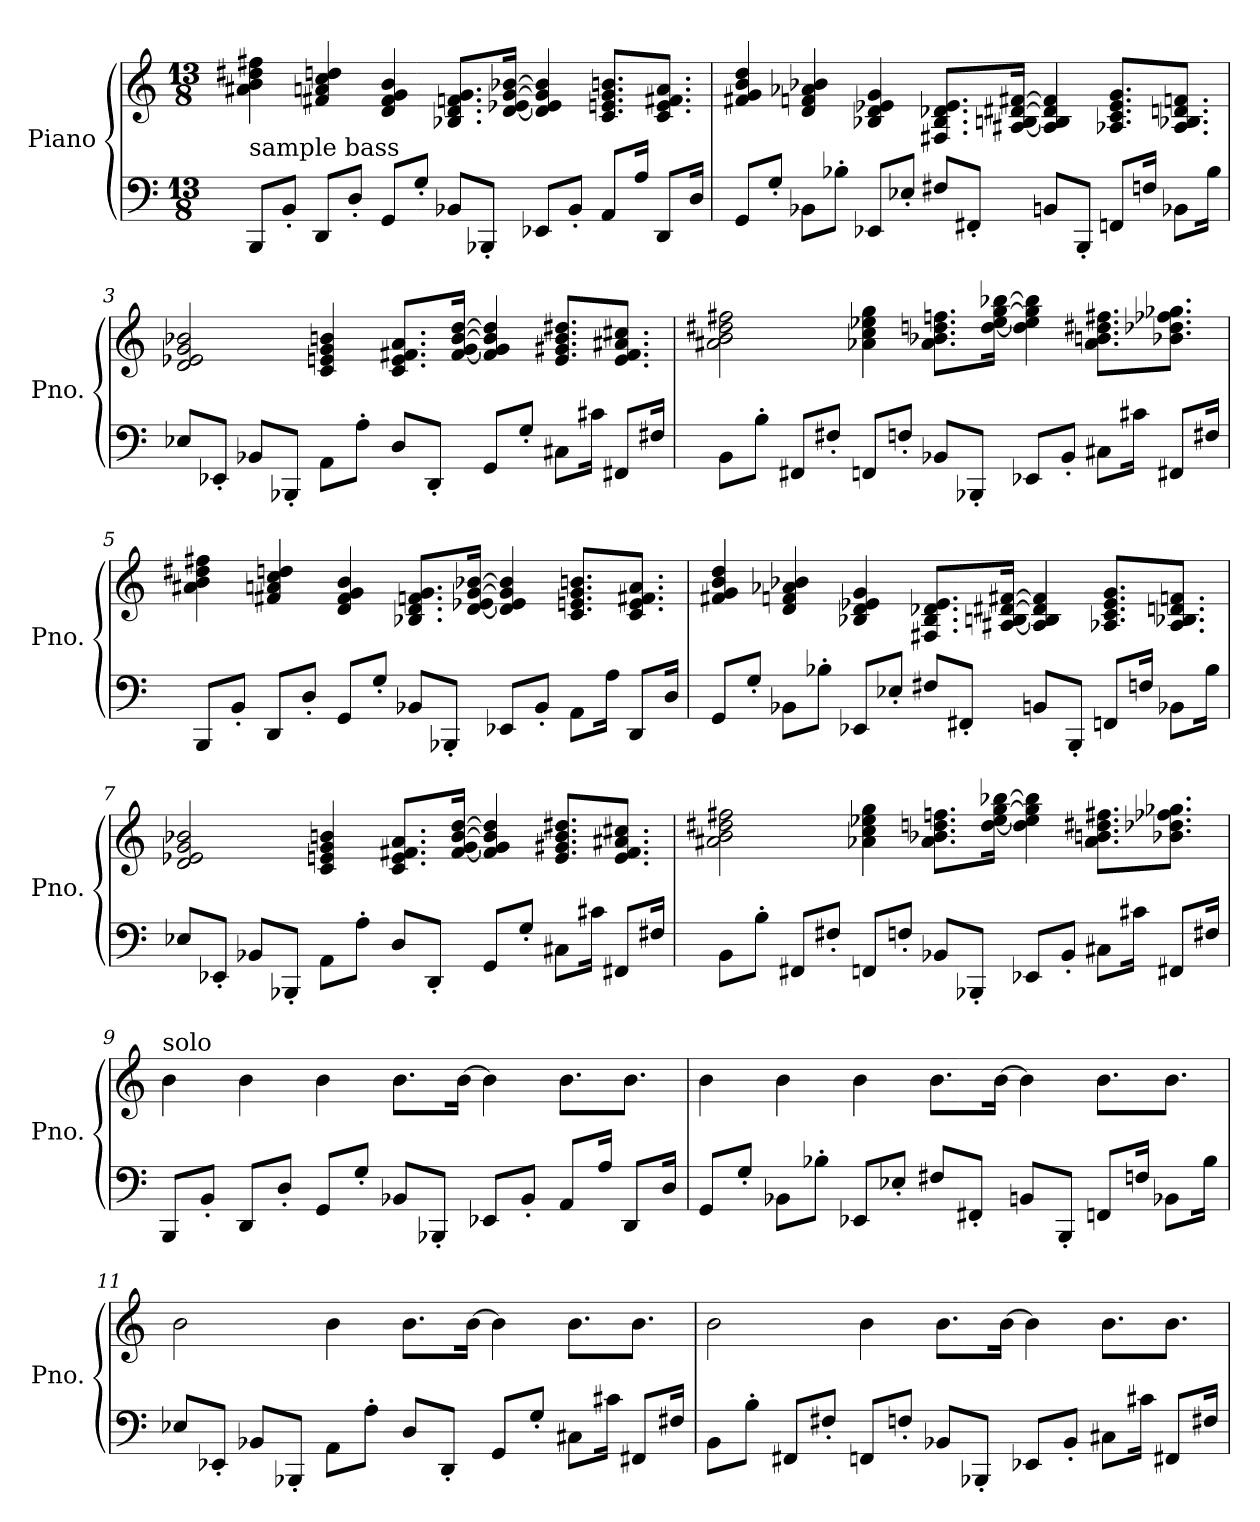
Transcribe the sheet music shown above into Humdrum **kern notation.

**kern	**kern
*part1	*part1
*staff2	*staff1
*I"Piano	*
*I'Pno.	*
*clefF4	*clefG2
*k[]	*k[]
*M13/8	*M13/8
*MM120	*MM120
=1	=1
!LO:TX:a:t=sample bass	!
8BBB/L	4a#X\ 4b\ 4dd#X\ 4ff#X\
8BB'/J	.
8DD/L	4f#X/ 4an/ 4cc/ 4ddn/
8D'/J	.
8GG/L	4d/ 4f#/ 4g/ 4b/
8G'/J	.
8BB-X/L	8.B-X/ 8.d/ 8.fn/ 8.g/L
8BBB-X'/J	.
.	[16d/ [16e-X/ [16g/ [16b-X/Jk
8EE-X/L	4d/] 4e-/] 4g/] 4b-/]
8BB-'/J	.
8AA/L	8.c/ 8.en/ 8.g/ 8.bn/L
16A/Jk	.
8DD/L	8.c/ 8.e/ 8.f#X/ 8.a/J
16D/Jk	.
=2	=2
8GG/L	4f#X/ 4g/ 4b/ 4dd/
8G'/J	.
8BB-X\L	4d/ 4fn/ 4a-X/ 4b-X/
8B-X'\J	.
8EE-X/L	4B-X/ 4d/ 4e-X/ 4g/
8E-X'/J	.
8F#X/L	8.F#X/ 8.B-/ 8.d-X/ 8.e-/L
8FF#X'/J	.
.	[16A#X/ [16Bn/ [16d#X/ [16f#X/Jk
8BBn/L	4A#/] 4B/] 4d#/] 4f#/]
8BBB'/J	.
8FFn/L	8.A-X/ 8.c/ 8.e-/ 8.g/L
16Fn/Jk	.
8BB-X\L	8.A-/ 8.B-X/ 8.dn/ 8.fn/J
16B-\Jk	.
!!LO:LB:g=z
=3	=3
8E-X/L	2d/ 2e-X/ 2g/ 2b-X/
8EE-X'/J	.
8BB-X/L	.
8BBB-X'/J	.
8AA\L	4c/ 4en/ 4g/ 4bn/
8A'\J	.
8D/L	8.c/ 8.e/ 8.f#X/ 8.a/L
8DD'/J	.
.	[16f#/ [16g/ [16b/ [16dd/Jk
8GG/L	4f#/] 4g/] 4b/] 4dd/]
8G'/J	.
8C#X\L	8.e/ 8.g#X/ 8.b/ 8.dd#X/L
16c#X\Jk	.
8FF#X/L	8.e/ 8.f#/ 8.a#X/ 8.cc#X/J
16F#X/Jk	.
!!LO:LB:g=z
=4	=4
8BB\L	2a#X\ 2b\ 2dd#X\ 2ff#X\
8B'\J	.
8FF#X/L	.
8F#X'/J	.
8FFn/L	4a-X\ 4cc\ 4ee-X\ 4gg\
8Fn'/J	.
8BB-X/L	8.a-\ 8.b-X\ 8.ddn\ 8.ffn\L
8BBB-X'/J	.
.	[16dd\ [16ee-\ [16gg\ [16bb-X\Jk
8EE-X/L	4dd\] 4ee-\] 4gg\] 4bb-\]
8BB-'/J	.
8C#X\L	8.a-\ 8.bn\ 8.dd#X\ 8.ff#X\L
16c#X\Jk	.
8FF#X/L	8.b-X\ 8.dd-X\ 8.ff-X\ 8.gg-X\J
16F#X/Jk	.
!!LO:LB:g=z
=5	=5
8BBB/L	4a#X\ 4b\ 4dd#X\ 4ff#X\
8BB'/J	.
8DD/L	4f#X/ 4an/ 4cc/ 4ddn/
8D'/J	.
8GG/L	4d/ 4f#/ 4g/ 4b/
8G'/J	.
8BB-X/L	8.B-X/ 8.d/ 8.fn/ 8.g/L
8BBB-X'/J	.
.	[16d/ [16e-X/ [16g/ [16b-X/Jk
8EE-X/L	4d/] 4e-/] 4g/] 4b-/]
8BB-'/J	.
8AA\L	8.c/ 8.en/ 8.g/ 8.bn/L
16A\Jk	.
8DD/L	8.c/ 8.e/ 8.f#X/ 8.a/J
16D/Jk	.
=6	=6
8GG/L	4f#X/ 4g/ 4b/ 4dd/
8G'/J	.
8BB-X\L	4d/ 4fn/ 4a-X/ 4b-X/
8B-X'\J	.
8EE-X/L	4B-X/ 4d/ 4e-X/ 4g/
8E-X'/J	.
8F#X/L	8.F#X/ 8.B-/ 8.d-X/ 8.e-/L
8FF#X'/J	.
.	[16A#X/ [16Bn/ [16d#X/ [16f#X/Jk
8BBn/L	4A#/] 4B/] 4d#/] 4f#/]
8BBB'/J	.
8FFn/L	8.A-X/ 8.c/ 8.e-/ 8.g/L
16Fn/Jk	.
8BB-X\L	8.A-/ 8.B-X/ 8.dn/ 8.fn/J
16B-\Jk	.
!!LO:LB:g=z
=7	=7
8E-X/L	2d/ 2e-X/ 2g/ 2b-X/
8EE-X'/J	.
8BB-X/L	.
8BBB-X'/J	.
8AA\L	4c/ 4en/ 4g/ 4bn/
8A'\J	.
8D/L	8.c/ 8.e/ 8.f#X/ 8.a/L
8DD'/J	.
.	[16f#/ [16g/ [16b/ [16dd/Jk
8GG/L	4f#/] 4g/] 4b/] 4dd/]
8G'/J	.
8C#X\L	8.e/ 8.g#X/ 8.b/ 8.dd#X/L
16c#X\Jk	.
8FF#X/L	8.e/ 8.f#/ 8.a#X/ 8.cc#X/J
16F#X/Jk	.
!!LO:LB:g=z
=8	=8
8BB\L	2a#X\ 2b\ 2dd#X\ 2ff#X\
8B'\J	.
8FF#X/L	.
8F#X'/J	.
8FFn/L	4a-X\ 4cc\ 4ee-X\ 4gg\
8Fn'/J	.
8BB-X/L	8.a-\ 8.b-X\ 8.ddn\ 8.ffn\L
8BBB-X'/J	.
.	[16dd\ [16ee-\ [16gg\ [16bb-X\Jk
8EE-X/L	4dd\] 4ee-\] 4gg\] 4bb-\]
8BB-'/J	.
8C#X\L	8.a-\ 8.bn\ 8.dd#X\ 8.ff#X\L
16c#X\Jk	.
8FF#X/L	8.b-X\ 8.dd-X\ 8.ff-X\ 8.gg-X\J
16F#X/Jk	.
!!LO:PB:g=z
=9	=9
!	!LO:TX:a:t=solo
8BBB/L	4b\
8BB'/J	.
8DD/L	4b\
8D'/J	.
8GG/L	4b\
8G'/J	.
8BB-X/L	8.b\L
8BBB-X'/J	.
.	[16b\Jk
8EE-X/L	4b\]
8BB-'/J	.
8AA/L	8.b\L
16A/Jk	.
8DD/L	8.b\J
16D/Jk	.
=10	=10
8GG/L	4b\
8G'/J	.
8BB-X\L	4b\
8B-X'\J	.
8EE-X/L	4b\
8E-X'/J	.
8F#X/L	8.b\L
8FF#X'/J	.
.	[16b\Jk
8BBn/L	4b\]
8BBB'/J	.
8FFn/L	8.b\L
16Fn/Jk	.
8BB-X\L	8.b\J
16B-\Jk	.
!!LO:LB:g=z
=11	=11
8E-X/L	2b\
8EE-X'/J	.
8BB-X/L	.
8BBB-X'/J	.
8AA\L	4b\
8A'\J	.
8D/L	8.b\L
8DD'/J	.
.	[16b\Jk
8GG/L	4b\]
8G'/J	.
8C#X\L	8.b\L
16c#X\Jk	.
8FF#X/L	8.b\J
16F#X/Jk	.
=12	=12
8BB\L	2b\
8B'\J	.
8FF#X/L	.
8F#X'/J	.
8FFn/L	4b\
8Fn'/J	.
8BB-X/L	8.b\L
8BBB-X'/J	.
.	[16b\Jk
8EE-X/L	4b\]
8BB-'/J	.
8C#X\L	8.b\L
16c#X\Jk	.
8FF#X/L	8.b\J
16F#X/Jk	.
=	=
*-	*-
